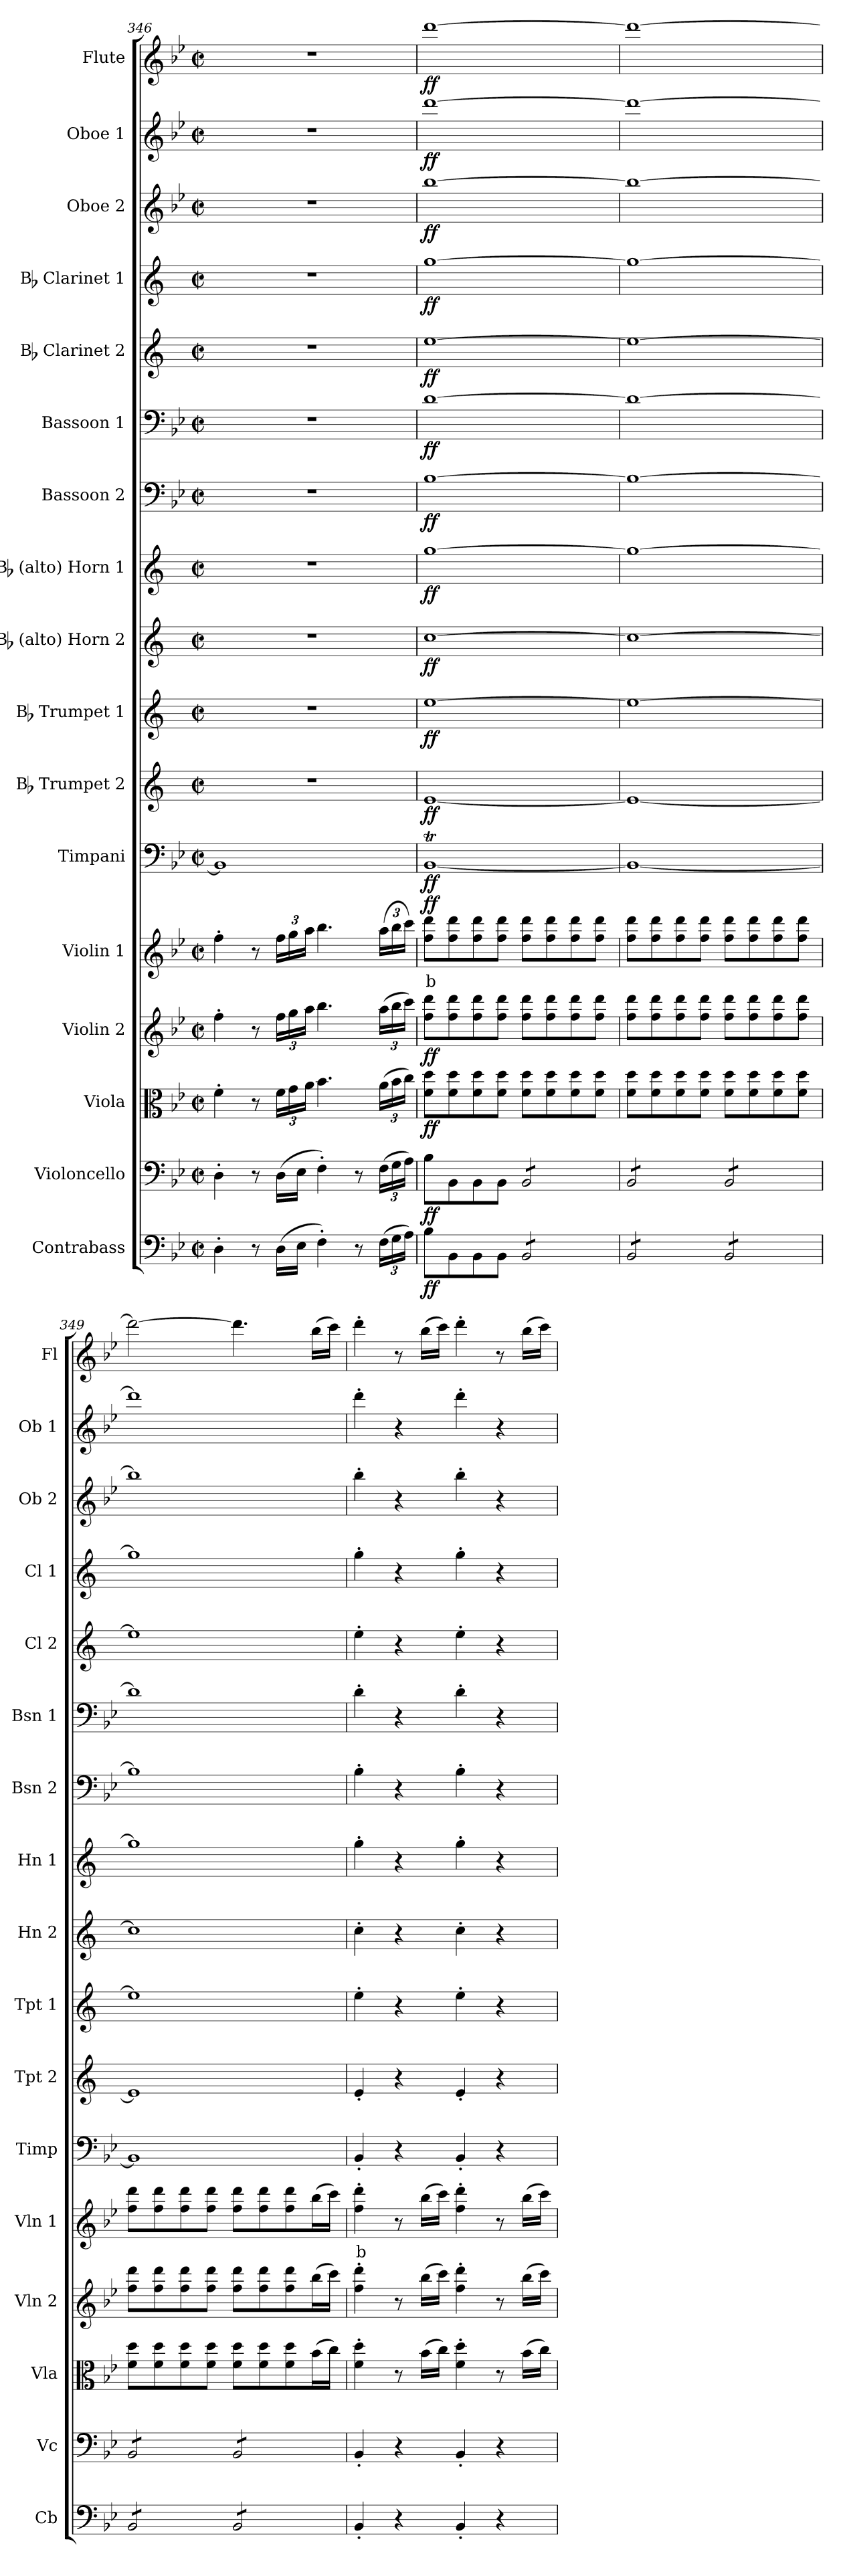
**kern	**dynam	**kern	**dynam	**kern	**dynam	**kern	**dynam	**kern	**text	**dynam	**kern	**dynam	**kern	**dynam	**kern	**dynam	**kern	**dynam	**kern	**dynam	**kern	**dynam	**kern	**dynam	**kern	**dynam	**kern	**dynam	**kern	**dynam	**kern	**dynam	**kern	**dynam
*part17	*part17	*part16	*part16	*part15	*part15	*part14	*part14	*part13	*part13	*part13	*part12	*part12	*part11	*part11	*part10	*part10	*part9	*part9	*part8	*part8	*part7	*part7	*part6	*part6	*part5	*part5	*part4	*part4	*part3	*part3	*part2	*part2	*part1	*part1
*staff17	*staff17	*staff16	*staff16	*staff15	*staff15	*staff14	*staff14	*staff13	*staff13	*staff13	*staff12	*staff12	*staff11	*staff11	*staff10	*staff10	*staff9	*staff9	*staff8	*staff8	*staff7	*staff7	*staff6	*staff6	*staff5	*staff5	*staff4	*staff4	*staff3	*staff3	*staff2	*staff2	*staff1	*staff1
*I"Contrabass	*	*I"Violoncello	*	*I"Viola	*	*I"Violin 2	*	*I"Violin 1	*	*	*I"Timpani	*	*I"Bb Trumpet 2	*	*I"Bb Trumpet 1	*	*I"Bb (alto) Horn 2	*	*I"Bb (alto) Horn 1	*	*I"Bassoon 2	*	*I"Bassoon 1	*	*I"Bb Clarinet 2	*	*I"Bb Clarinet 1	*	*I"Oboe 2	*	*I"Oboe 1	*	*I"Flute	*
*I'Cb	*	*I'Vc	*	*I'Vla	*	*I'Vln 2	*	*I'Vln 1	*	*	*I'Timp	*	*I'Tpt 2	*	*I'Tpt 1	*	*I'Hn 2	*	*I'Hn 1	*	*I'Bsn 2	*	*I'Bsn 1	*	*I'Cl 2	*	*I'Cl 1	*	*I'Ob 2	*	*I'Ob 1	*	*I'Fl	*
*clefF4	*	*clefF4	*	*clefC3	*	*clefG2	*	*clefG2	*	*	*clefF4	*	*clefG2	*	*clefG2	*	*clefG2	*	*clefG2	*	*clefF4	*	*clefF4	*	*clefG2	*	*clefG2	*	*clefG2	*	*clefG2	*	*clefG2	*
*ITrd7c12	*	*	*	*	*	*	*	*	*	*	*	*	*ITrd1c2	*	*ITrd1c2	*	*ITrd1c2	*	*ITrd1c2	*	*	*	*	*	*ITrd1c2	*	*ITrd1c2	*	*	*	*	*	*	*
*k[b-e-]	*	*k[b-e-]	*	*k[b-e-]	*	*k[b-e-]	*	*k[b-e-]	*	*	*k[b-e-]	*	*k[b-e-]	*	*k[b-e-]	*	*k[b-e-]	*	*k[b-e-]	*	*k[b-e-]	*	*k[b-e-]	*	*k[b-e-]	*	*k[b-e-]	*	*k[b-e-]	*	*k[b-e-]	*	*k[b-e-]	*
*M2/2	*	*M2/2	*	*M2/2	*	*M2/2	*	*M2/2	*	*	*M2/2	*	*M2/2	*	*M2/2	*	*M2/2	*	*M2/2	*	*M2/2	*	*M2/2	*	*M2/2	*	*M2/2	*	*M2/2	*	*M2/2	*	*M2/2	*
*met(c|)	*	*met(c|)	*	*met(c|)	*	*met(c|)	*	*met(c|)	*	*	*met(c|)	*	*met(c|)	*	*met(c|)	*	*met(c|)	*	*met(c|)	*	*met(c|)	*	*met(c|)	*	*met(c|)	*	*met(c|)	*	*met(c|)	*	*met(c|)	*	*met(c|)	*
=346	=346	=346	=346	=346	=346	=346	=346	=346	=346	=346	=346	=346	=346	=346	=346	=346	=346	=346	=346	=346	=346	=346	=346	=346	=346	=346	=346	=346	=346	=346	=346	=346	=346	=346
4DD'\	.	4D'\	.	4f'\	.	4ff'\	.	4ff'\	.	.	1BB-]	.	1r	.	1r	.	1r	.	1r	.	1r	.	1r	.	1r	.	1r	.	1r	.	1r	.	1r	.
8r	.	8r	.	8r	.	8r	.	8r	.	.	.	.	.	.	.	.	.	.	.	.	.	.	.	.	.	.	.	.	.	.	.	.	.	.
*	*	*	*	*Xbrackettup	*	*Xbrackettup	*	*Xbrackettup	*	*	*	*	*	*	*	*	*	*	*	*	*	*	*	*	*	*	*	*	*	*	*	*	*	*
(16DD\LL	.	(16D\LL	.	24f\LL	.	24ff\LL	.	24ff\LL	.	.	.	.	.	.	.	.	.	.	.	.	.	.	.	.	.	.	.	.	.	.	.	.	.	.
.	.	.	.	24g\	.	24gg\	.	24gg\	.	.	.	.	.	.	.	.	.	.	.	.	.	.	.	.	.	.	.	.	.	.	.	.	.	.
16EE-\JJ	.	16E-\JJ	.	.	.	.	.	.	.	.	.	.	.	.	.	.	.	.	.	.	.	.	.	.	.	.	.	.	.	.	.	.	.	.
.	.	.	.	24a\JJ	.	24aa\JJ	.	24aa\JJ	.	.	.	.	.	.	.	.	.	.	.	.	.	.	.	.	.	.	.	.	.	.	.	.	.	.
4FF'\)	.	4F'\)	.	4.b-\	.	4.bb-\	.	4.bb-\	.	.	.	.	.	.	.	.	.	.	.	.	.	.	.	.	.	.	.	.	.	.	.	.	.	.
8r	.	8r	.	.	.	.	.	.	.	.	.	.	.	.	.	.	.	.	.	.	.	.	.	.	.	.	.	.	.	.	.	.	.	.
*Xbrackettup	*	*Xbrackettup	*	*	*	*	*	*	*	*	*	*	*	*	*	*	*	*	*	*	*	*	*	*	*	*	*	*	*	*	*	*	*	*
(24FF\LL	.	(24F\LL	.	(24a\LL	.	(24aa\LL	.	(24aa\LL	.	.	.	.	.	.	.	.	.	.	.	.	.	.	.	.	.	.	.	.	.	.	.	.	.	.
24GG\	.	24G\	.	24b-\	.	24bb-\	.	24bb-\	.	.	.	.	.	.	.	.	.	.	.	.	.	.	.	.	.	.	.	.	.	.	.	.	.	.
24AA\JJ)	.	24A\JJ)	.	24cc\JJ)	.	24ccc\JJ)	.	24ccc\JJ)	.	.	.	.	.	.	.	.	.	.	.	.	.	.	.	.	.	.	.	.	.	.	.	.	.	.
=347	=347	=347	=347	=347	=347	=347	=347	=347	=347	=347	=347	=347	=347	=347	=347	=347	=347	=347	=347	=347	=347	=347	=347	=347	=347	=347	=347	=347	=347	=347	=347	=347	=347	=347
!	!LO:DY:b	!	!LO:DY:b	!	!LO:DY:b	!	!LO:DY:b	!	!LO:LY:b:color=#FF0000	!LO:DY:b	!	!LO:DY:b	!	!LO:DY:b	!	!LO:DY:b	!	!LO:DY:b	!	!LO:DY:b	!	!LO:DY:b	!	!LO:DY:b	!	!LO:DY:b	!	!LO:DY:b	!	!LO:DY:b	!	!LO:DY:b	!	!LO:DY:b
8BB-\L	ff	8B-\L	ff	8f\ 8dd\L	ff	8ff\ 8ddd\L	ff	8ff\ 8ddd\L	b	ff	[1BB-T	ff	[1d	ff	[1dd	ff	[1b-	ff	[1ff	ff	[1B-	ff	[1d	ff	[1dd	ff	[1ff	ff	[1bb-	ff	[1ddd	ff	[1ddd	ff
8BBB-\	.	8BB-\	.	8f\ 8dd\	.	8ff\ 8ddd\	.	8ff\ 8ddd\	.	.	.	.	.	.	.	.	.	.	.	.	.	.	.	.	.	.	.	.	.	.	.	.	.	.
8BBB-\	.	8BB-\	.	8f\ 8dd\	.	8ff\ 8ddd\	.	8ff\ 8ddd\	.	.	.	.	.	.	.	.	.	.	.	.	.	.	.	.	.	.	.	.	.	.	.	.	.	.
8BBB-\J	.	8BB-\J	.	8f\ 8dd\J	.	8ff\ 8ddd\J	.	8ff\ 8ddd\J	.	.	.	.	.	.	.	.	.	.	.	.	.	.	.	.	.	.	.	.	.	.	.	.	.	.
*tremolo	*	*	*	*	*	*	*	*	*	*	*	*	*	*	*	*	*	*	*	*	*	*	*	*	*	*	*	*	*	*	*	*	*	*
*	*	*tremolo	*	*	*	*	*	*	*	*	*	*	*	*	*	*	*	*	*	*	*	*	*	*	*	*	*	*	*	*	*	*	*	*
8BBB-/L	.	8BB-/L	.	8f\ 8dd\L	.	8ff\ 8ddd\L	.	8ff\ 8ddd\L	.	.	.	.	.	.	.	.	.	.	.	.	.	.	.	.	.	.	.	.	.	.	.	.	.	.
8BBB-/	.	8BB-/	.	8f\ 8dd\	.	8ff\ 8ddd\	.	8ff\ 8ddd\	.	.	.	.	.	.	.	.	.	.	.	.	.	.	.	.	.	.	.	.	.	.	.	.	.	.
8BBB-/	.	8BB-/	.	8f\ 8dd\	.	8ff\ 8ddd\	.	8ff\ 8ddd\	.	.	.	.	.	.	.	.	.	.	.	.	.	.	.	.	.	.	.	.	.	.	.	.	.	.
8BBB-/J	.	8BB-/J	.	8f\ 8dd\J	.	8ff\ 8ddd\J	.	8ff\ 8ddd\J	.	.	.	.	.	.	.	.	.	.	.	.	.	.	.	.	.	.	.	.	.	.	.	.	.	.
=348	=348	=348	=348	=348	=348	=348	=348	=348	=348	=348	=348	=348	=348	=348	=348	=348	=348	=348	=348	=348	=348	=348	=348	=348	=348	=348	=348	=348	=348	=348	=348	=348	=348	=348
8BBB-/L	.	8BB-/L	.	8f\ 8dd\L	.	8ff\ 8ddd\L	.	8ff\ 8ddd\L	.	.	1BB-_	.	1d_	.	1dd_	.	1b-_	.	1ff_	.	1B-_	.	1d_	.	1dd_	.	1ff_	.	1bb-_	.	1ddd_	.	1ddd_	.
8BBB-/	.	8BB-/	.	8f\ 8dd\	.	8ff\ 8ddd\	.	8ff\ 8ddd\	.	.	.	.	.	.	.	.	.	.	.	.	.	.	.	.	.	.	.	.	.	.	.	.	.	.
8BBB-/	.	8BB-/	.	8f\ 8dd\	.	8ff\ 8ddd\	.	8ff\ 8ddd\	.	.	.	.	.	.	.	.	.	.	.	.	.	.	.	.	.	.	.	.	.	.	.	.	.	.
8BBB-/J	.	8BB-/J	.	8f\ 8dd\J	.	8ff\ 8ddd\J	.	8ff\ 8ddd\J	.	.	.	.	.	.	.	.	.	.	.	.	.	.	.	.	.	.	.	.	.	.	.	.	.	.
8BBB-/L	.	8BB-/L	.	8f\ 8dd\L	.	8ff\ 8ddd\L	.	8ff\ 8ddd\L	.	.	.	.	.	.	.	.	.	.	.	.	.	.	.	.	.	.	.	.	.	.	.	.	.	.
8BBB-/	.	8BB-/	.	8f\ 8dd\	.	8ff\ 8ddd\	.	8ff\ 8ddd\	.	.	.	.	.	.	.	.	.	.	.	.	.	.	.	.	.	.	.	.	.	.	.	.	.	.
8BBB-/	.	8BB-/	.	8f\ 8dd\	.	8ff\ 8ddd\	.	8ff\ 8ddd\	.	.	.	.	.	.	.	.	.	.	.	.	.	.	.	.	.	.	.	.	.	.	.	.	.	.
8BBB-/J	.	8BB-/J	.	8f\ 8dd\J	.	8ff\ 8ddd\J	.	8ff\ 8ddd\J	.	.	.	.	.	.	.	.	.	.	.	.	.	.	.	.	.	.	.	.	.	.	.	.	.	.
!!LO:PB:g=z
=349	=349	=349	=349	=349	=349	=349	=349	=349	=349	=349	=349	=349	=349	=349	=349	=349	=349	=349	=349	=349	=349	=349	=349	=349	=349	=349	=349	=349	=349	=349	=349	=349	=349	=349
8BBB-/L	.	8BB-/L	.	8f\ 8dd\L	.	8ff\ 8ddd\L	.	8ff\ 8ddd\L	.	.	1BB-TTT]	.	1d]	.	1dd]	.	1b-]	.	1ff]	.	1B-]	.	1d]	.	1dd]	.	1ff]	.	1bb-]	.	1ddd]	.	2ddd\_	.
8BBB-/	.	8BB-/	.	8f\ 8dd\	.	8ff\ 8ddd\	.	8ff\ 8ddd\	.	.	.	.	.	.	.	.	.	.	.	.	.	.	.	.	.	.	.	.	.	.	.	.	.	.
8BBB-/	.	8BB-/	.	8f\ 8dd\	.	8ff\ 8ddd\	.	8ff\ 8ddd\	.	.	.	.	.	.	.	.	.	.	.	.	.	.	.	.	.	.	.	.	.	.	.	.	.	.
8BBB-/J	.	8BB-/J	.	8f\ 8dd\J	.	8ff\ 8ddd\J	.	8ff\ 8ddd\J	.	.	.	.	.	.	.	.	.	.	.	.	.	.	.	.	.	.	.	.	.	.	.	.	.	.
8BBB-/L	.	8BB-/L	.	8f\ 8dd\L	.	8ff\ 8ddd\L	.	8ff\ 8ddd\L	.	.	.	.	.	.	.	.	.	.	.	.	.	.	.	.	.	.	.	.	.	.	.	.	4.ddd\]	.
8BBB-/	.	8BB-/	.	8f\ 8dd\	.	8ff\ 8ddd\	.	8ff\ 8ddd\	.	.	.	.	.	.	.	.	.	.	.	.	.	.	.	.	.	.	.	.	.	.	.	.	.	.
8BBB-/	.	8BB-/	.	8f\ 8dd\	.	8ff\ 8ddd\	.	8ff\ 8ddd\	.	.	.	.	.	.	.	.	.	.	.	.	.	.	.	.	.	.	.	.	.	.	.	.	.	.
8BBB-/J	.	8BB-/J	.	(16b-\L	.	(16bb-\L	.	(16bb-\L	.	.	.	.	.	.	.	.	.	.	.	.	.	.	.	.	.	.	.	.	.	.	.	.	(16bb-\LL	.
*	*	*Xtremolo	*	*	*	*	*	*	*	*	*	*	*	*	*	*	*	*	*	*	*	*	*	*	*	*	*	*	*	*	*	*	*	*
*Xtremolo	*	*	*	*	*	*	*	*	*	*	*	*	*	*	*	*	*	*	*	*	*	*	*	*	*	*	*	*	*	*	*	*	*	*
.	.	.	.	16cc\JJ)	.	16ccc\JJ)	.	16ccc\JJ)	.	.	.	.	.	.	.	.	.	.	.	.	.	.	.	.	.	.	.	.	.	.	.	.	16ccc\JJ)	.
=350	=350	=350	=350	=350	=350	=350	=350	=350	=350	=350	=350	=350	=350	=350	=350	=350	=350	=350	=350	=350	=350	=350	=350	=350	=350	=350	=350	=350	=350	=350	=350	=350	=350	=350
!	!	!	!	!	!	!	!	!	!LO:LY:b:color=#FF0000	!	!	!	!	!	!	!	!	!	!	!	!	!	!	!	!	!	!	!	!	!	!	!	!	!
4BBB-'/	.	4BB-'/	.	4f\' 4dd\'	.	4ff\' 4ddd\'	.	4ff\' 4ddd\'	b	.	4BB-'/	.	4d'/	.	4dd'\	.	4b-'\	.	4ff'\	.	4B-'\	.	4d'\	.	4dd'\	.	4ff'\	.	4bb-'\	.	4ddd'\	.	4ddd'\	.
4r	.	4r	.	8r	.	8r	.	8r	.	.	4r	.	4r	.	4r	.	4r	.	4r	.	4r	.	4r	.	4r	.	4r	.	4r	.	4r	.	8r	.
.	.	.	.	(16b-\LL	.	(16bb-\LL	.	(16bb-\LL	.	.	.	.	.	.	.	.	.	.	.	.	.	.	.	.	.	.	.	.	.	.	.	.	(16bb-\LL	.
.	.	.	.	16cc\JJ)	.	16ccc\JJ)	.	16ccc\JJ)	.	.	.	.	.	.	.	.	.	.	.	.	.	.	.	.	.	.	.	.	.	.	.	.	16ccc\JJ)	.
4BBB-'/	.	4BB-'/	.	4f\' 4dd\'	.	4ff\' 4ddd\'	.	4ff\' 4ddd\'	.	.	4BB-'/	.	4d'/	.	4dd'\	.	4b-'\	.	4ff'\	.	4B-'\	.	4d'\	.	4dd'\	.	4ff'\	.	4bb-'\	.	4ddd'\	.	4ddd'\	.
4r	.	4r	.	8r	.	8r	.	8r	.	.	4r	.	4r	.	4r	.	4r	.	4r	.	4r	.	4r	.	4r	.	4r	.	4r	.	4r	.	8r	.
.	.	.	.	(16b-\LL	.	(16bb-\LL	.	(16bb-\LL	.	.	.	.	.	.	.	.	.	.	.	.	.	.	.	.	.	.	.	.	.	.	.	.	(16bb-\LL	.
.	.	.	.	16cc\JJ)	.	16ccc\JJ)	.	16ccc\JJ)	.	.	.	.	.	.	.	.	.	.	.	.	.	.	.	.	.	.	.	.	.	.	.	.	16ccc\JJ)	.
=	=	=	=	=	=	=	=	=	=	=	=	=	=	=	=	=	=	=	=	=	=	=	=	=	=	=	=	=	=	=	=	=	=	=
*-	*-	*-	*-	*-	*-	*-	*-	*-	*-	*-	*-	*-	*-	*-	*-	*-	*-	*-	*-	*-	*-	*-	*-	*-	*-	*-	*-	*-	*-	*-	*-	*-	*-	*-
